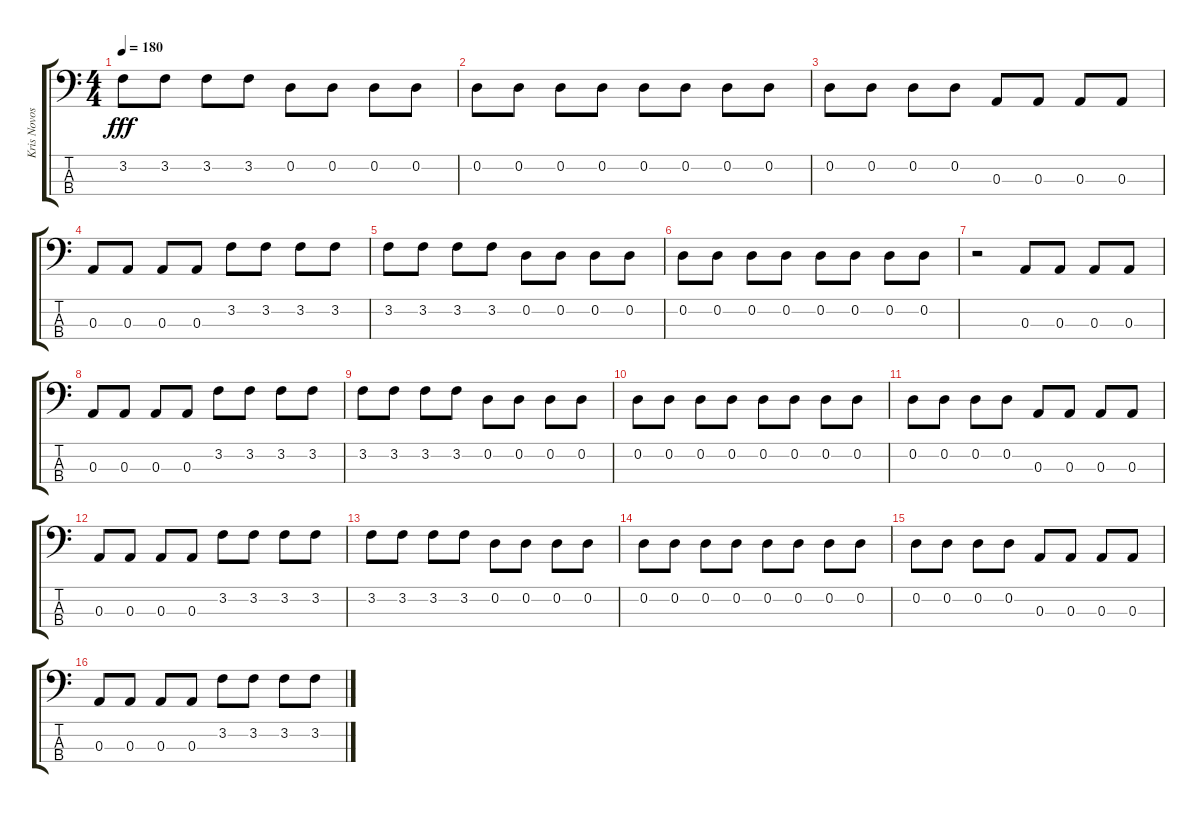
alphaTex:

\track ("Kris Novoselic - Bass Guitar" "Kris Novos") {instrument electricbasspick}
\staff {score tabs}
\tuning (G2 D2 A1 E1) {hide}
\ts (4 4)
\tempo 180
\clef f4
\ks c
3.2.8{dy fff} 3.2.8 3.2.8 3.2.8 0.2.8 0.2.8 0.2.8 0.2.8 |
0.2.8 0.2.8 0.2.8 0.2.8 0.2.8 0.2.8 0.2.8 0.2.8 |
0.2.8 0.2.8 0.2.8 0.2.8 0.3.8 0.3.8 0.3.8 0.3.8 |
0.3.8 0.3.8 0.3.8 0.3.8 3.2.8 3.2.8 3.2.8 3.2.8 |
3.2.8 3.2.8 3.2.8 3.2.8 0.2.8 0.2.8 0.2.8 0.2.8 |
0.2.8 0.2.8 0.2.8 0.2.8 0.2.8 0.2.8 0.2.8 0.2.8 |
r.2 0.3.8 0.3.8 0.3.8 0.3.8 |
0.3.8 0.3.8 0.3.8 0.3.8 3.2.8 3.2.8 3.2.8 3.2.8 |
3.2.8 3.2.8 3.2.8 3.2.8 0.2.8 0.2.8 0.2.8 0.2.8 |
0.2.8 0.2.8 0.2.8 0.2.8 0.2.8 0.2.8 0.2.8 0.2.8 |
0.2.8 0.2.8 0.2.8 0.2.8 0.3.8 0.3.8 0.3.8 0.3.8 |
0.3.8 0.3.8 0.3.8 0.3.8 3.2.8 3.2.8 3.2.8 3.2.8 |
3.2.8 3.2.8 3.2.8 3.2.8 0.2.8 0.2.8 0.2.8 0.2.8 |
0.2.8 0.2.8 0.2.8 0.2.8 0.2.8 0.2.8 0.2.8 0.2.8 |
0.2.8 0.2.8 0.2.8 0.2.8 0.3.8 0.3.8 0.3.8 0.3.8 |
0.3.8 0.3.8 0.3.8 0.3.8 3.2.8 3.2.8 3.2.8 3.2.8
